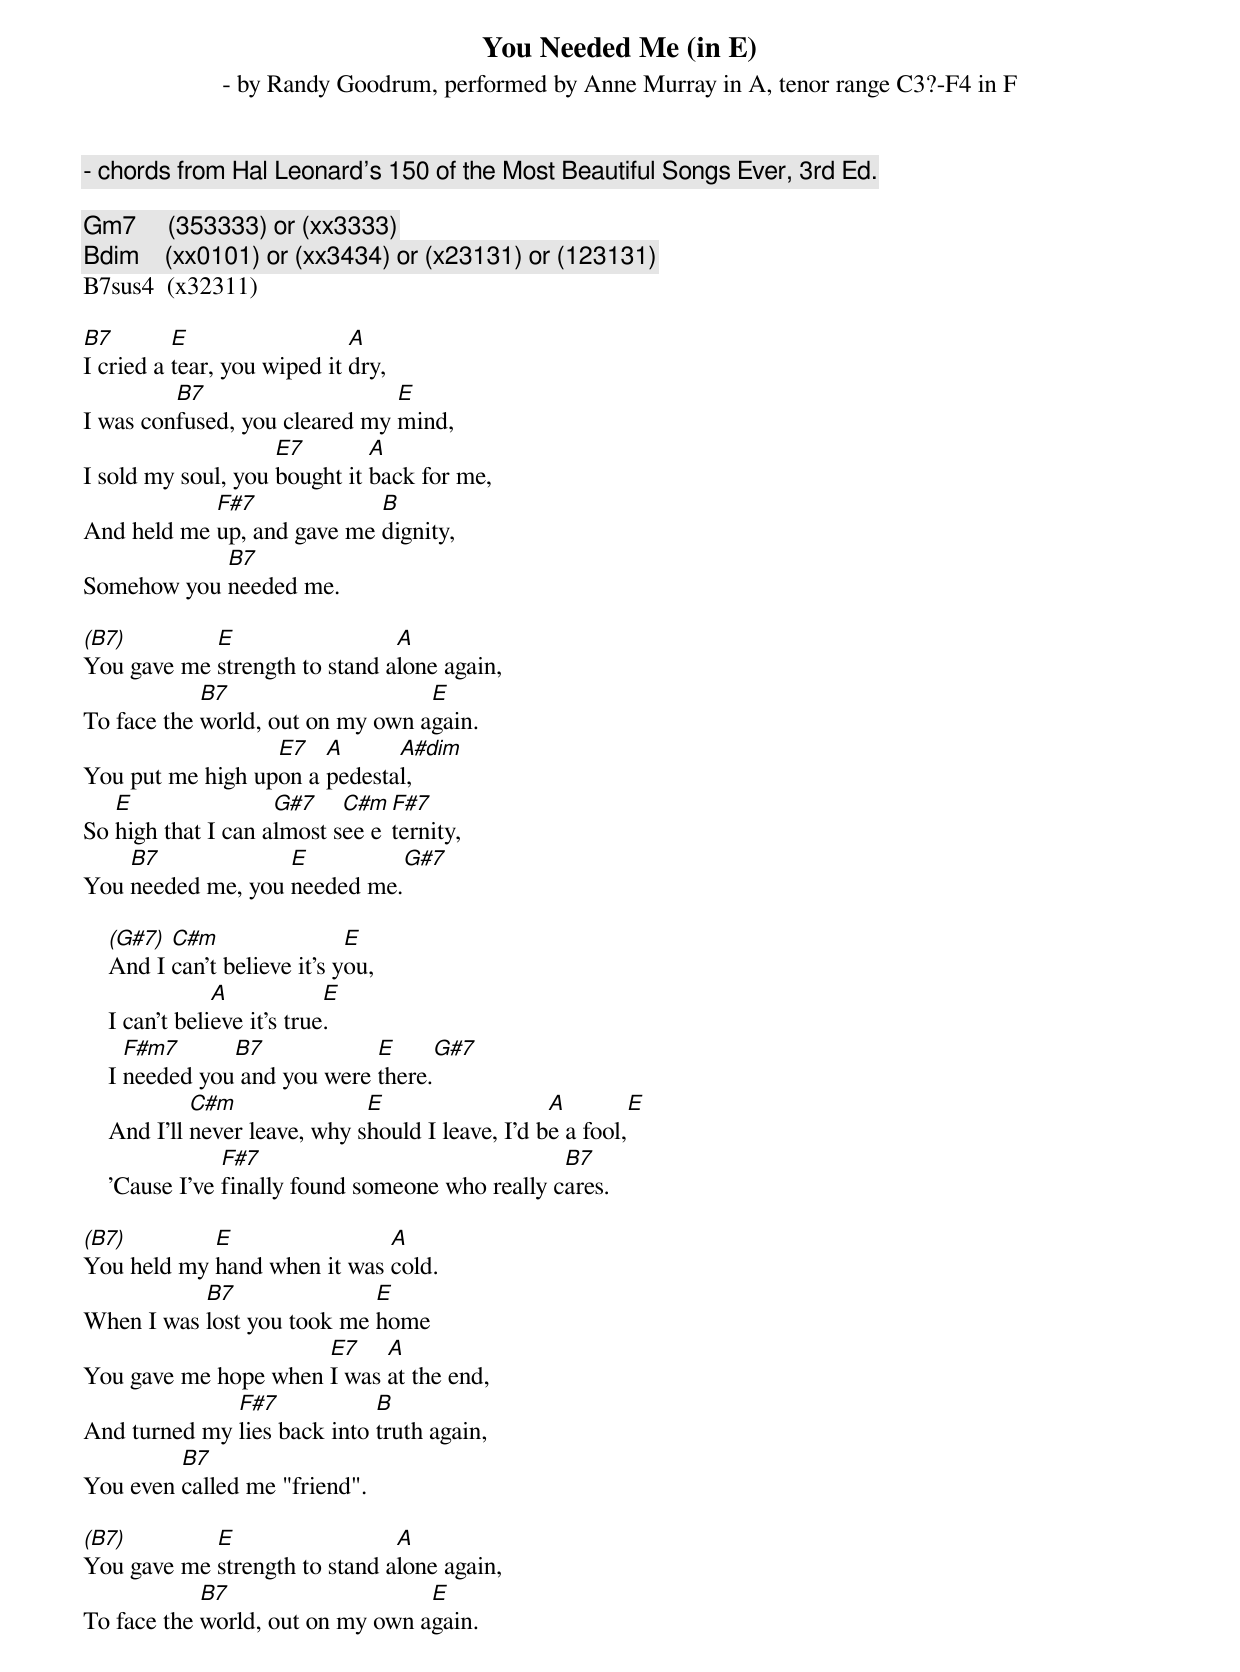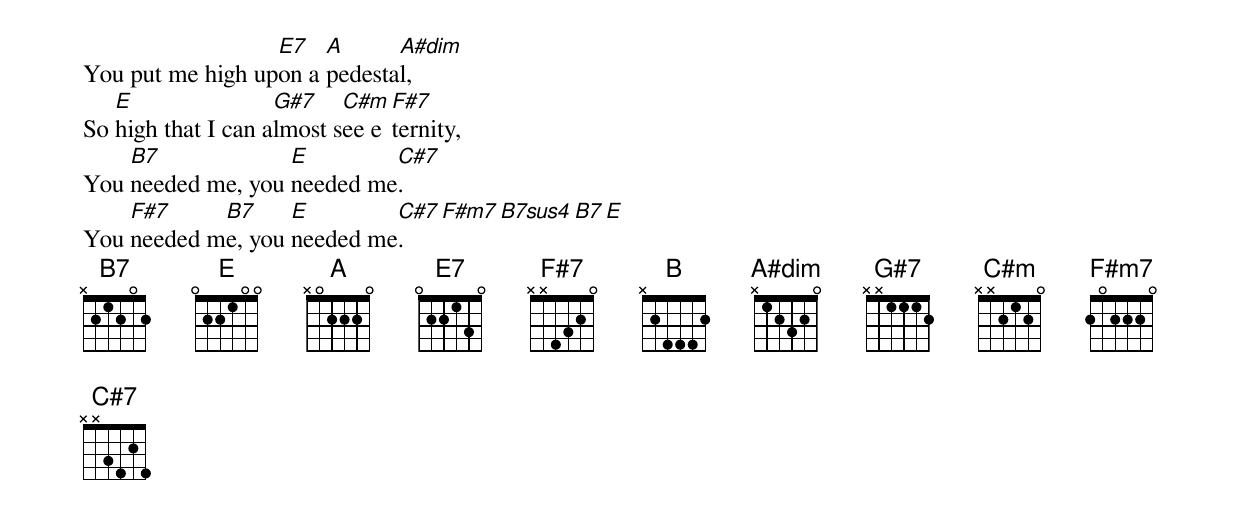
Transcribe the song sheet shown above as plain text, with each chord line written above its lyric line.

You Needed Me (in E)
 - by Randy Goodrum, performed by Anne Murray in A, tenor range C3?-F4 in F
 - chords from Hal Leonard's 150 of the Most Beautiful Songs Ever, 3rd Ed.

Gm7     (353333) or (xx3333)
Bdim    (xx0101) or (xx3434) or (x23131) or (123131)
B7sus4  (x32311)

B7        E                  A
I cried a tear, you wiped it dry,
         B7                    E
I was confused, you cleared my mind,
                    E7        A
I sold my soul, you bought it back for me,
            F#7             B
And held me up, and gave me dignity,
            B7
Somehow you needed me.

(B7)        E                  A
You gave me strength to stand alone again,
            B7                    E
To face the world, out on my own again.
                  E7   A      A#dim
You put me high upon a pedestal,
   E                G#7    C#m F#7
So high that I can almost see eternity,
    B7             E           G#7
You needed me, you needed me.

    (G#7) C#m                 E
    And I can't believe it's you,
                A            E
    I can't believe it's true.
      F#m7      B7            E     G#7
    I needed you and you were there.
             C#m               E                   A        E
    And I'll never leave, why should I leave, I'd be a fool,
                F#7                               B7
    'Cause I've finally found someone who really cares.

(B7)        E                A
You held my hand when it was cold.
           B7               E
When I was lost you took me home
                      E7    A
You gave me hope when I was at the end,
              F#7            B
And turned my lies back into truth again,
         B7
You even called me "friend".

(B7)        E                  A
You gave me strength to stand alone again,
            B7                    E
To face the world, out on my own again.
                  E7   A      A#dim
You put me high upon a pedestal,
   E                G#7    C#m F#7
So high that I can almost see eternity,
    B7             E        C#7
You needed me, you needed me.
    F#7     B7     E        C#7 F#m7 B7sus4  B7  E
You needed me, you needed me.
